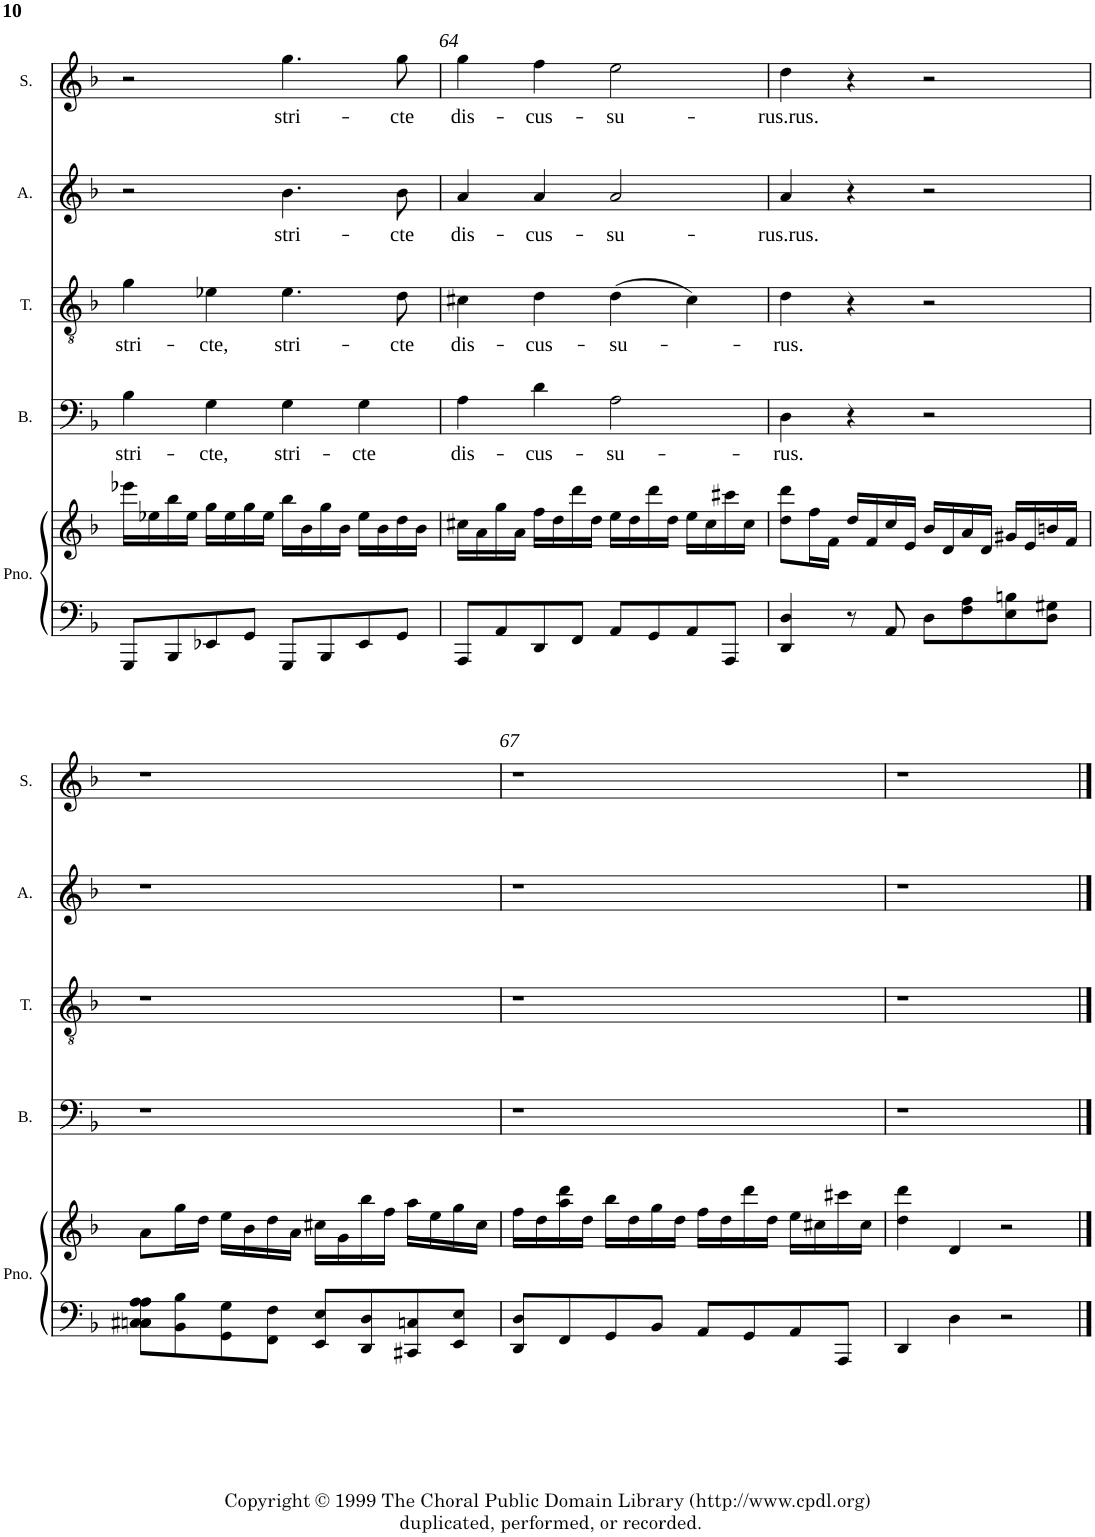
**kern	**kern	**kern	**text	**kern	**text	**kern	**text	**kern	**text
*part5	*part5	*part4	*part4	*part3	*part3	*part2	*part2	*part1	*part1
*staff6	*staff5	*staff4	*staff4	*staff3	*staff3	*staff2	*staff2	*staff1	*staff1
*I"Piano	*	*I"Bass	*	*I"Tenor	*	*I"Alto	*	*I"Soprano	*
*I'Pno.	*	*I'B.	*	*I'T.	*	*I'A.	*	*I'S.	*
!!LO:PB:g=z
*clefF4	*clefG2	*clefF4	*	*clefGv2	*	*clefG2	*	*clefG2	*
*k[b-]	*k[b-]	*k[b-]	*	*k[b-]	*	*k[b-]	*	*k[b-]	*
*F:	*F:	*F:	*	*F:	*	*F:	*	*F:	*
*M4/4	*M4/4	*M4/4	*	*M4/4	*	*M4/4	*	*M4/4	*
*met(c)	*met(c)	*met(c)	*	*met(c)	*	*met(c)	*	*met(c)	*
=63	=63	=63	=63	=63	=63	=63	=63	=63	=63
!	!	!	!LO:LY:b	!	!LO:LY:b	!	!	!	!
8GGG/L	16eee-X\LL	4B-\	stri-	4g\	stri-	2r	.	2r	.
.	16ee-X\	.	.	.	.	.	.	.	.
8BBB-/	16bb-\	.	.	.	.	.	.	.	.
.	16ee-\JJ	.	.	.	.	.	.	.	.
!	!	!	!LO:LY:b	!	!LO:LY:b	!	!	!	!
8EE-X/	16gg\LL	4G\	-cte,	4e-X\	-cte,	.	.	.	.
.	16ee-\	.	.	.	.	.	.	.	.
8GG/J	16gg\	.	.	.	.	.	.	.	.
.	16ee-\JJ	.	.	.	.	.	.	.	.
!	!	!	!LO:LY:b	!	!LO:LY:b	!	!LO:LY:b	!	!LO:LY:b
8GGG/L	16bb-\LL	4G\	stri-	4.e-\	stri-	4.b-\	stri-	4.gg\	stri-
.	16b-\	.	.	.	.	.	.	.	.
8BBB-/	16gg\	.	.	.	.	.	.	.	.
.	16b-\JJ	.	.	.	.	.	.	.	.
!	!	!	!LO:LY:b	!	!	!	!	!	!
8EE-/	16ee-\LL	4G\	-cte	.	.	.	.	.	.
.	16b-\	.	.	.	.	.	.	.	.
!	!	!	!	!	!LO:LY:b	!	!LO:LY:b	!	!LO:LY:b
8GG/J	16dd\	.	.	8d\	-cte	8b-\	-cte	8gg\	-cte
.	16b-\JJ	.	.	.	.	.	.	.	.
=64	=64	=64	=64	=64	=64	=64	=64	=64	=64
!	!	!	!LO:LY:b	!	!LO:LY:b	!	!LO:LY:b	!	!LO:LY:b
8AAA/L	16cc#X\LL	4A\	dis-	4c#X\	dis-	4a/	dis-	4gg\	dis-
.	16a\	.	.	.	.	.	.	.	.
8AA/	16gg\	.	.	.	.	.	.	.	.
.	16a\JJ	.	.	.	.	.	.	.	.
!	!	!	!LO:LY:b	!	!LO:LY:b	!	!LO:LY:b	!	!LO:LY:b
8DD/	16ff\LL	4d\	-cus-	4d\	-cus-	4a/	-cus-	4ff\	-cus-
.	16dd\	.	.	.	.	.	.	.	.
8FF/J	16ddd\	.	.	.	.	.	.	.	.
.	16dd\JJ	.	.	.	.	.	.	.	.
!	!	!	!LO:LY:b	!	!LO:LY:b	!	!LO:LY:b	!	!LO:LY:b
8AA/L	16ee\LL	2A\	-su-	(>4d\	-su-	2a/	-su-	2ee\	-su-
.	16dd\	.	.	.	.	.	.	.	.
8GG/	16ddd\	.	.	.	.	.	.	.	.
.	16dd\JJ	.	.	.	.	.	.	.	.
8AA/	16ee\LL	.	.	4c#\)	.	.	.	.	.
.	16cc#\	.	.	.	.	.	.	.	.
8AAA/J	16ccc#X\	.	.	.	.	.	.	.	.
.	16cc#\JJ	.	.	.	.	.	.	.	.
=65	=65	=65	=65	=65	=65	=65	=65	=65	=65
!	!	!	!LO:LY:b	!	!LO:LY:b	!	!LO:LY:b	!	!LO:LY:b
4DD/ 4D/	8dd\ 8ddd\L	4D\	-rus.	4d\	-rus.	4a/	-rus.rus.	4dd\	-rus.rus.
.	16ff\L	.	.	.	.	.	.	.	.
.	16f\JJ	.	.	.	.	.	.	.	.
8r	16dd/LL	4r	.	4r	.	4r	.	4r	.
.	16f/	.	.	.	.	.	.	.	.
8AA/	16cc/	.	.	.	.	.	.	.	.
.	16e/JJ	.	.	.	.	.	.	.	.
8D\L	16b-/LL	2r	.	2r	.	2r	.	2r	.
.	16d/	.	.	.	.	.	.	.	.
8F\ 8A\	16a/	.	.	.	.	.	.	.	.
.	16d/JJ	.	.	.	.	.	.	.	.
8E\ 8Bn\	16g#X/LL	.	.	.	.	.	.	.	.
.	16e/	.	.	.	.	.	.	.	.
8D\ 8G#X\J	16bn/	.	.	.	.	.	.	.	.
.	16f/JJ	.	.	.	.	.	.	.	.
!!LO:LB:g=z
=66	=66	=66	=66	=66	=66	=66	=66	=66	=66
8Cn\ 8Cn\ 8Cn\ 8Cn\ 8C#X\ 8A\ 8A\ 8A\ 8A\ 8A\L	8a\L	1r	.	1r	.	1r	.	1r	.
8BB-\ 8B-\	16gg\L	.	.	.	.	.	.	.	.
.	16dd\JJ	.	.	.	.	.	.	.	.
8GG\ 8G\	16ee\LL	.	.	.	.	.	.	.	.
.	16b-\	.	.	.	.	.	.	.	.
8FF\ 8F\J	16dd\	.	.	.	.	.	.	.	.
.	16a\JJ	.	.	.	.	.	.	.	.
8EE/ 8E/L	16cc#X\LL	.	.	.	.	.	.	.	.
.	16g\	.	.	.	.	.	.	.	.
8DD/ 8D/	16bb-\	.	.	.	.	.	.	.	.
.	16ff\JJ	.	.	.	.	.	.	.	.
8CC#X/ 8Cn/	16aa\LL	.	.	.	.	.	.	.	.
.	16ee\	.	.	.	.	.	.	.	.
8EE/ 8E/J	16gg\	.	.	.	.	.	.	.	.
.	16cc#\JJ	.	.	.	.	.	.	.	.
=67	=67	=67	=67	=67	=67	=67	=67	=67	=67
8DD/ 8D/L	16ff\LL	1r	.	1r	.	1r	.	1r	.
.	16dd\	.	.	.	.	.	.	.	.
8FF/	16aa\ 16ddd\	.	.	.	.	.	.	.	.
.	16dd\JJ	.	.	.	.	.	.	.	.
8GG/	16bb-\LL	.	.	.	.	.	.	.	.
.	16dd\	.	.	.	.	.	.	.	.
8BB-/J	16gg\	.	.	.	.	.	.	.	.
.	16dd\JJ	.	.	.	.	.	.	.	.
8AA/L	16ff\LL	.	.	.	.	.	.	.	.
.	16dd\	.	.	.	.	.	.	.	.
8GG/	16ddd\	.	.	.	.	.	.	.	.
.	16dd\JJ	.	.	.	.	.	.	.	.
8AA/	16ee\LL	.	.	.	.	.	.	.	.
.	16cc#X\	.	.	.	.	.	.	.	.
8AAA/J	16ccc#X\	.	.	.	.	.	.	.	.
.	16cc#\JJ	.	.	.	.	.	.	.	.
=68	=68	=68	=68	=68	=68	=68	=68	=68	=68
4DD/	4dd\ 4ddd\	1r	.	1r	.	1r	.	1r	.
4D\	4d/	.	.	.	.	.	.	.	.
2r	2r	.	.	.	.	.	.	.	.
==	==	==	==	==	==	==	==	==	==
*-	*-	*-	*-	*-	*-	*-	*-	*-	*-
